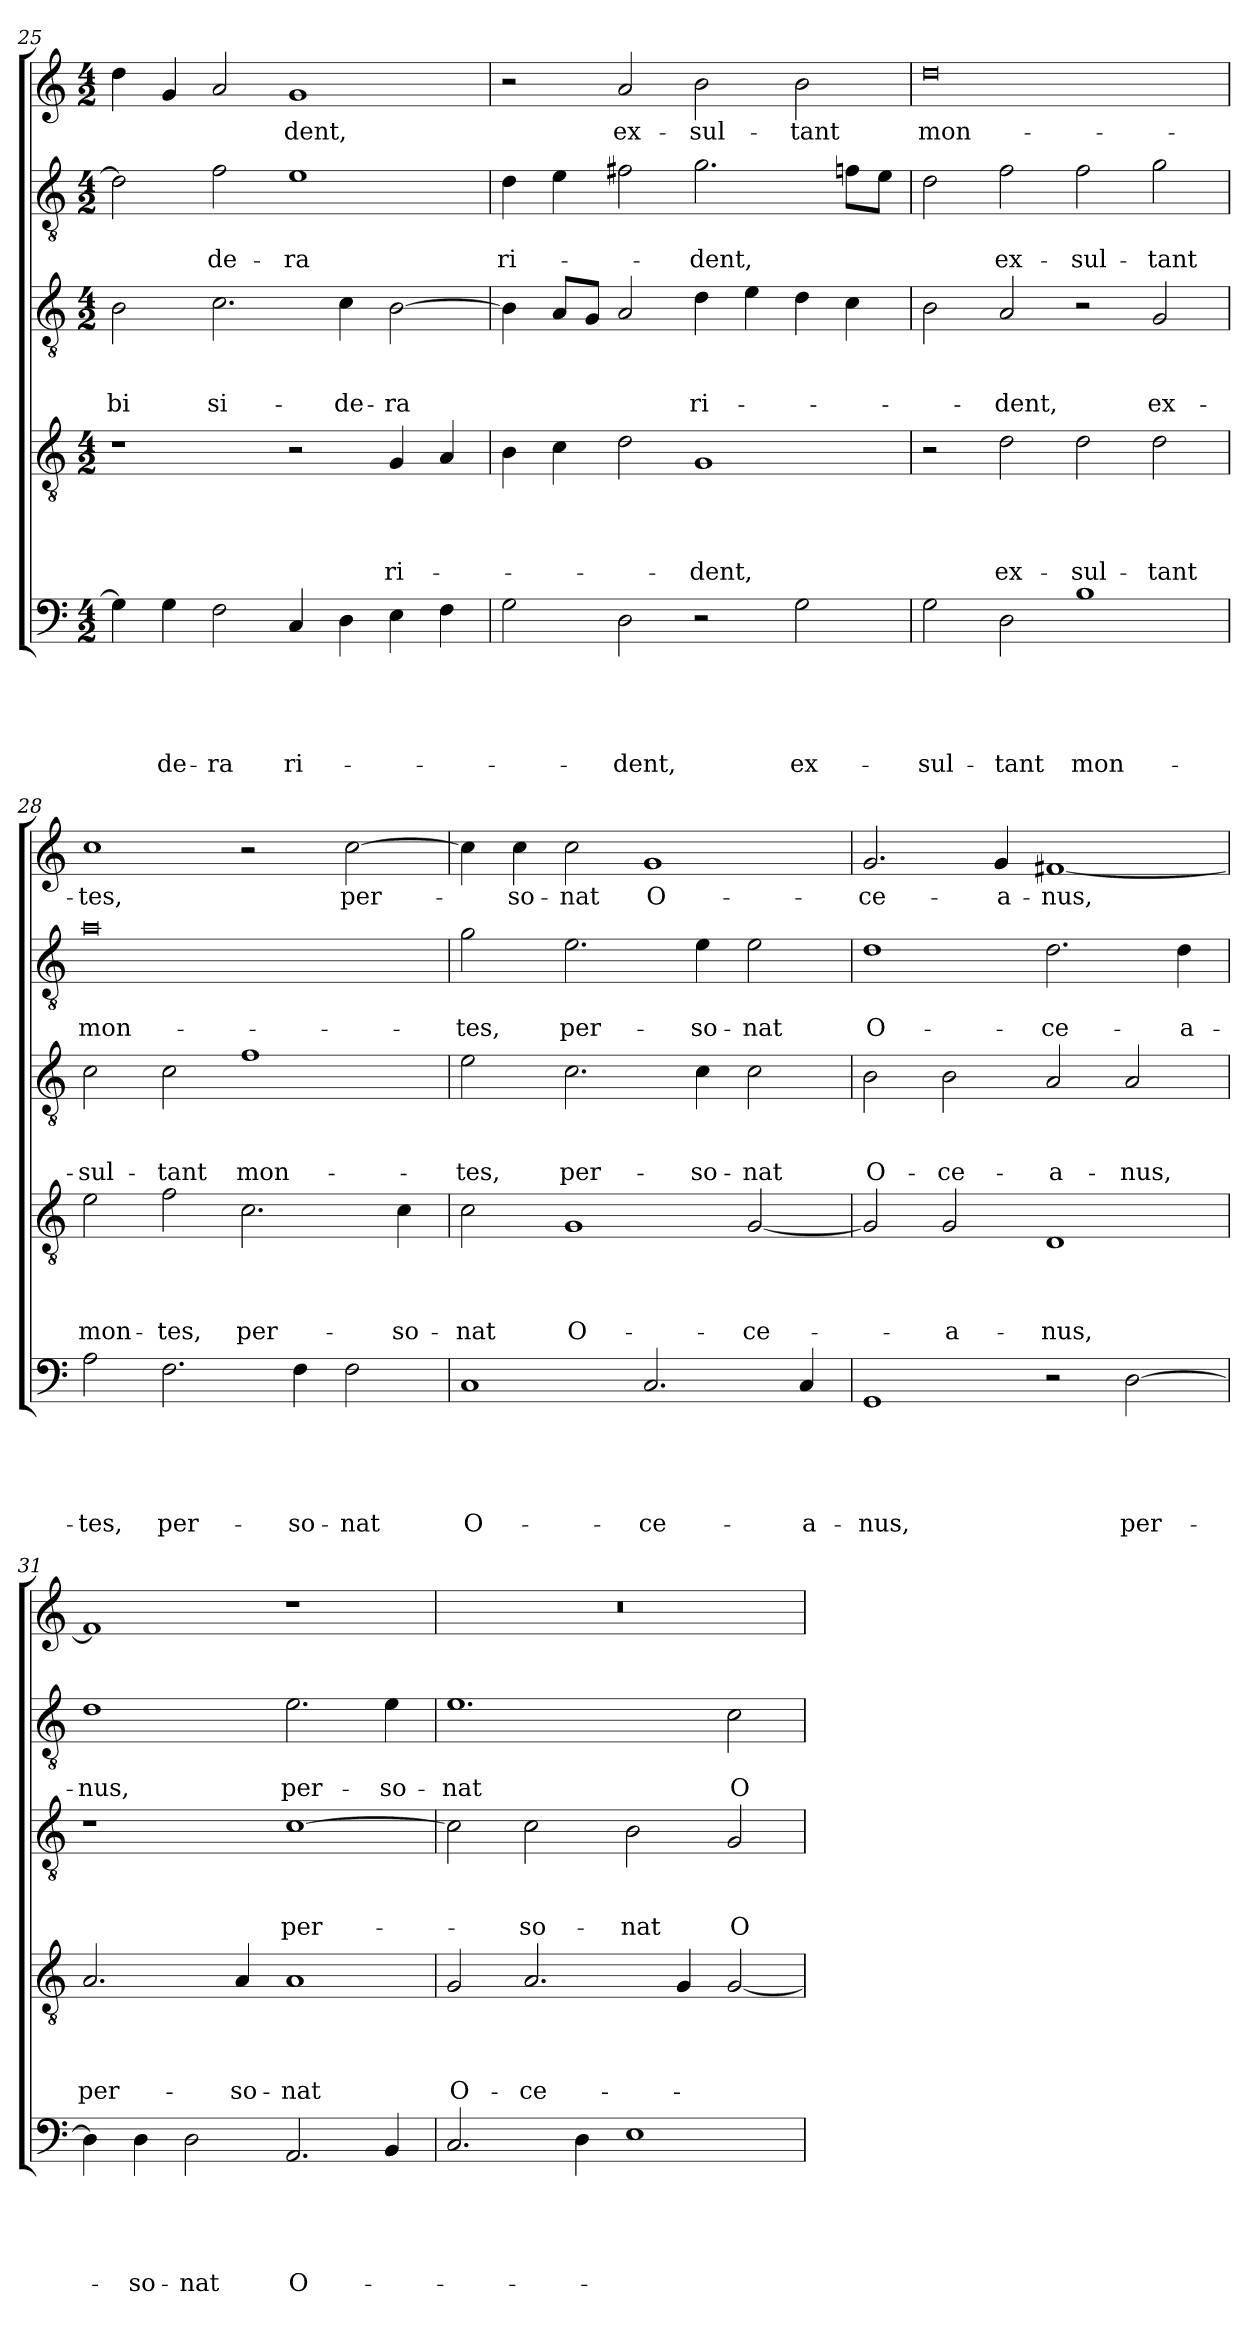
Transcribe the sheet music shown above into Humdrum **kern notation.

**kern	**text	**text	**text	**text	**text	**kern	**text	**text	**text	**text	**kern	**text	**text	**text	**kern	**text	**text	**kern	**text
*part5	*part5	*part5	*part5	*part5	*part5	*part4	*part4	*part4	*part4	*part4	*part3	*part3	*part3	*part3	*part2	*part2	*part2	*part1	*part1
*staff5	*staff5	*staff5	*staff5	*staff5	*staff5	*staff4	*staff4	*staff4	*staff4	*staff4	*staff3	*staff3	*staff3	*staff3	*staff2	*staff2	*staff2	*staff1	*staff1
!!LO:PB:g=z
*clefF4	*	*	*	*	*	*clefGv2	*	*	*	*	*clefGv2	*	*	*	*clefGv2	*	*	*clefG2	*
*k[]	*	*	*	*	*	*k[]	*	*	*	*	*k[]	*	*	*	*k[]	*	*	*k[]	*
*C:	*	*	*	*	*	*C:	*	*	*	*	*C:	*	*	*	*C:	*	*	*C:	*
*M4/2	*	*	*	*	*	*M4/2	*	*	*	*	*M4/2	*	*	*	*M4/2	*	*	*M4/2	*
=25	=25	=25	=25	=25	=25	=25	=25	=25	=25	=25	=25	=25	=25	=25	=25	=25	=25	=25	=25
!	!	!	!	!	!	!	!	!	!	!	!	!	!	!LO:LY:b	!	!	!	!	!
4G\]	.	.	.	.	.	1r	.	.	.	.	2B\	.	.	-bi	2d\]	.	.	4dd\	.
!	!	!	!	!	!LO:LY:b	!	!	!	!	!	!	!	!	!	!	!	!	!	!
4G\	.	.	.	.	-de-	.	.	.	.	.	.	.	.	.	.	.	.	4g/	.
!	!	!	!	!	!LO:LY:b	!	!	!	!	!	!	!	!	!LO:LY:b	!	!	!LO:LY:b	!	!
2F\	.	.	.	.	-ra	.	.	.	.	.	2.c\	.	.	si-	2f\	.	-de-	2a/	.
!	!	!	!	!	!LO:LY:b	!	!	!	!	!	!	!	!	!	!	!	!LO:LY:b	!	!LO:LY:b
4C/	.	.	.	.	ri-	2r	.	.	.	.	.	.	.	.	1e	.	-ra	1g	-dent,
!	!	!	!	!	!	!	!	!	!	!	!	!	!	!LO:LY:b	!	!	!	!	!
4D\	.	.	.	.	.	.	.	.	.	.	4c\	.	.	-de-	.	.	.	.	.
!	!	!	!	!	!	!	!	!	!	!LO:LY:b	!	!	!	!LO:LY:b	!	!	!	!	!
4E\	.	.	.	.	.	4G/	.	.	.	ri-	[2B\	.	.	-ra	.	.	.	.	.
4F\	.	.	.	.	.	4A/	.	.	.	.	.	.	.	.	.	.	.	.	.
=26	=26	=26	=26	=26	=26	=26	=26	=26	=26	=26	=26	=26	=26	=26	=26	=26	=26	=26	=26
!	!	!	!	!	!	!	!	!	!	!	!	!	!	!	!	!	!LO:LY:b	!	!
2G\	.	.	.	.	.	4B\	.	.	.	.	4B\]	.	.	.	4d\	.	ri-	2r	.
.	.	.	.	.	.	4c\	.	.	.	.	8A/L	.	.	.	4e\	.	.	.	.
.	.	.	.	.	.	.	.	.	.	.	8G/J	.	.	.	.	.	.	.	.
!	!	!	!	!	!LO:LY:b	!	!	!	!	!	!	!	!	!	!	!	!	!	!LO:LY:b
2D\	.	.	.	.	-dent,	2d\	.	.	.	.	2A/	.	.	.	2f#X\	.	.	2a/	ex-
!	!	!	!	!	!	!	!	!	!	!LO:LY:b	!	!	!	!LO:LY:b	!	!	!LO:LY:b	!	!LO:LY:b
2r	.	.	.	.	.	1G	.	.	.	-dent,	4d\	.	.	ri-	2.g\	.	-dent,	2b\	-sul-
.	.	.	.	.	.	.	.	.	.	.	4e\	.	.	.	.	.	.	.	.
!	!	!	!	!	!LO:LY:b	!	!	!	!	!	!	!	!	!	!	!	!	!	!LO:LY:b
2G\	.	.	.	.	ex-	.	.	.	.	.	4d\	.	.	.	.	.	.	2b\	-tant
.	.	.	.	.	.	.	.	.	.	.	4c\	.	.	.	8fn\L	.	.	.	.
.	.	.	.	.	.	.	.	.	.	.	.	.	.	.	8e\J	.	.	.	.
=27	=27	=27	=27	=27	=27	=27	=27	=27	=27	=27	=27	=27	=27	=27	=27	=27	=27	=27	=27
!	!	!	!	!	!LO:LY:b	!	!	!	!	!	!	!	!	!	!	!	!	!	!LO:LY:b
2G\	.	.	.	.	-sul-	2r	.	.	.	.	2B\	.	.	.	2d\	.	.	0dd	mon-
!	!	!	!	!	!LO:LY:b	!	!	!	!	!LO:LY:b	!	!	!	!LO:LY:b	!	!	!LO:LY:b	!	!
2D\	.	.	.	.	-tant	2d\	.	.	.	ex-	2A/	.	.	-dent,	2f\	.	ex-	.	.
!	!	!	!	!	!LO:LY:b	!	!	!	!	!LO:LY:b	!	!	!	!	!	!	!LO:LY:b	!	!
1B	.	.	.	.	mon-	2d\	.	.	.	-sul-	2r	.	.	.	2f\	.	-sul-	.	.
!	!	!	!	!	!	!	!	!	!	!LO:LY:b	!	!	!	!LO:LY:b	!	!	!LO:LY:b	!	!
.	.	.	.	.	.	2d\	.	.	.	-tant	2G/	.	.	ex-	2g\	.	-tant	.	.
=28	=28	=28	=28	=28	=28	=28	=28	=28	=28	=28	=28	=28	=28	=28	=28	=28	=28	=28	=28
!	!	!	!	!	!LO:LY:b	!	!	!	!	!LO:LY:b	!	!	!	!LO:LY:b	!	!	!LO:LY:b	!	!LO:LY:b
2A\	.	.	.	.	-tes,	2e\	.	.	.	mon-	2c\	.	.	-sul-	0a	.	mon-	1cc	-tes,
!	!	!	!	!	!LO:LY:b	!	!	!	!	!LO:LY:b	!	!	!	!LO:LY:b	!	!	!	!	!
2.F\	.	.	.	.	per-	2f\	.	.	.	-tes,	2c\	.	.	-tant	.	.	.	.	.
!	!	!	!	!	!	!	!	!	!	!LO:LY:b	!	!	!	!LO:LY:b	!	!	!	!	!
.	.	.	.	.	.	2.c\	.	.	.	per-	1f	.	.	mon-	.	.	.	2r	.
!	!	!	!	!	!LO:LY:b	!	!	!	!	!	!	!	!	!	!	!	!	!	!
4F\	.	.	.	.	-so-	.	.	.	.	.	.	.	.	.	.	.	.	.	.
!	!	!	!	!	!LO:LY:b	!	!	!	!	!	!	!	!	!	!	!	!	!	!LO:LY:b
2F\	.	.	.	.	-nat	.	.	.	.	.	.	.	.	.	.	.	.	[2cc\	per-
!	!	!	!	!	!	!	!	!	!	!LO:LY:b	!	!	!	!	!	!	!	!	!
.	.	.	.	.	.	4c\	.	.	.	-so-	.	.	.	.	.	.	.	.	.
=29	=29	=29	=29	=29	=29	=29	=29	=29	=29	=29	=29	=29	=29	=29	=29	=29	=29	=29	=29
!	!	!	!	!	!LO:LY:b	!	!	!	!	!LO:LY:b	!	!	!	!LO:LY:b	!	!	!LO:LY:b	!	!
1C	.	.	.	.	O-	2c\	.	.	.	-nat	2e\	.	.	-tes,	2g\	.	-tes,	4cc\]	.
!	!	!	!	!	!	!	!	!	!	!	!	!	!	!	!	!	!	!	!LO:LY:b
.	.	.	.	.	.	.	.	.	.	.	.	.	.	.	.	.	.	4cc\	-so-
!	!	!	!	!	!	!	!	!	!	!LO:LY:b	!	!	!	!LO:LY:b	!	!	!LO:LY:b	!	!LO:LY:b
.	.	.	.	.	.	1G	.	.	.	O-	2.c\	.	.	per-	2.e\	.	per-	2cc\	-nat
!	!	!	!	!	!LO:LY:b	!	!	!	!	!	!	!	!	!	!	!	!	!	!LO:LY:b
2.C/	.	.	.	.	-ce-	.	.	.	.	.	.	.	.	.	.	.	.	1g	O-
!	!	!	!	!	!	!	!	!	!	!	!	!	!	!LO:LY:b	!	!	!LO:LY:b	!	!
.	.	.	.	.	.	.	.	.	.	.	4c\	.	.	-so-	4e\	.	-so-	.	.
!	!	!	!	!	!	!	!	!	!	!LO:LY:b	!	!	!	!LO:LY:b	!	!	!LO:LY:b	!	!
.	.	.	.	.	.	[2G/	.	.	.	-ce-	2c\	.	.	-nat	2e\	.	-nat	.	.
!	!	!	!	!	!LO:LY:b	!	!	!	!	!	!	!	!	!	!	!	!	!	!
4C/	.	.	.	.	-a-	.	.	.	.	.	.	.	.	.	.	.	.	.	.
=30	=30	=30	=30	=30	=30	=30	=30	=30	=30	=30	=30	=30	=30	=30	=30	=30	=30	=30	=30
!	!	!	!	!	!LO:LY:b	!	!	!	!	!	!	!	!	!LO:LY:b	!	!	!LO:LY:b	!	!LO:LY:b
1GG	.	.	.	.	-nus,	2G/]	.	.	.	.	2B\	.	.	O-	1d	.	O-	2.g/	-ce-
!	!	!	!	!	!	!	!	!	!	!LO:LY:b	!	!	!	!LO:LY:b	!	!	!	!	!
.	.	.	.	.	.	2G/	.	.	.	-a-	2B\	.	.	-ce-	.	.	.	.	.
!	!	!	!	!	!	!	!	!	!	!	!	!	!	!	!	!	!	!	!LO:LY:b
.	.	.	.	.	.	.	.	.	.	.	.	.	.	.	.	.	.	4g/	-a-
!	!	!	!	!	!	!	!	!	!	!LO:LY:b	!	!	!	!LO:LY:b	!	!	!LO:LY:b	!	!LO:LY:b
2r	.	.	.	.	.	1D	.	.	.	-nus,	2A/	.	.	-a-	2.d\	.	-ce-	[1f#X	-nus,
!	!	!	!	!	!LO:LY:b	!	!	!	!	!	!	!	!	!LO:LY:b	!	!	!	!	!
[2D\	.	.	.	.	per-	.	.	.	.	.	2A/	.	.	-nus,	.	.	.	.	.
!	!	!	!	!	!	!	!	!	!	!	!	!	!	!	!	!	!LO:LY:b	!	!
.	.	.	.	.	.	.	.	.	.	.	.	.	.	.	4d\	.	-a-	.	.
!!LO:LB:g=z
=31	=31	=31	=31	=31	=31	=31	=31	=31	=31	=31	=31	=31	=31	=31	=31	=31	=31	=31	=31
!	!	!	!	!	!	!	!	!	!	!LO:LY:b	!	!	!	!	!	!	!LO:LY:b	!	!
4D\]	.	.	.	.	.	2.A/	.	.	.	per-	1r	.	.	.	1d	.	-nus,	1f#]	.
!	!	!	!	!	!LO:LY:b	!	!	!	!	!	!	!	!	!	!	!	!	!	!
4D\	.	.	.	.	-so-	.	.	.	.	.	.	.	.	.	.	.	.	.	.
!	!	!	!	!	!LO:LY:b	!	!	!	!	!	!	!	!	!	!	!	!	!	!
2D\	.	.	.	.	-nat	.	.	.	.	.	.	.	.	.	.	.	.	.	.
!	!	!	!	!	!	!	!	!	!	!LO:LY:b	!	!	!	!	!	!	!	!	!
.	.	.	.	.	.	4A/	.	.	.	-so-	.	.	.	.	.	.	.	.	.
!	!	!	!	!	!LO:LY:b	!	!	!	!	!LO:LY:b	!	!	!	!LO:LY:b	!	!	!LO:LY:b	!	!
2.AA/	.	.	.	.	O-	1A	.	.	.	-nat	[1c	.	.	per-	2.e\	.	per-	1r	.
!	!	!	!	!	!	!	!	!	!	!	!	!	!	!	!	!	!LO:LY:b	!	!
4BB/	.	.	.	.	.	.	.	.	.	.	.	.	.	.	4e\	.	-so-	.	.
=32	=32	=32	=32	=32	=32	=32	=32	=32	=32	=32	=32	=32	=32	=32	=32	=32	=32	=32	=32
!	!	!	!	!	!	!	!	!	!	!LO:LY:b	!	!	!	!	!	!	!LO:LY:b	!	!
2.C/	.	.	.	.	.	2G/	.	.	.	O-	2c\]	.	.	.	1.e	.	-nat	0r	.
!	!	!	!	!	!	!	!	!	!	!LO:LY:b	!	!	!	!LO:LY:b	!	!	!	!	!
.	.	.	.	.	.	2.A/	.	.	.	-ce-	2c\	.	.	-so-	.	.	.	.	.
4D\	.	.	.	.	.	.	.	.	.	.	.	.	.	.	.	.	.	.	.
!	!	!	!	!	!	!	!	!	!	!	!	!	!	!LO:LY:b	!	!	!	!	!
1E	.	.	.	.	.	.	.	.	.	.	2B\	.	.	-nat	.	.	.	.	.
.	.	.	.	.	.	4G/	.	.	.	.	.	.	.	.	.	.	.	.	.
!	!	!	!	!	!	!	!	!	!	!	!	!	!	!LO:LY:b	!	!	!LO:LY:b	!	!
.	.	.	.	.	.	[2G/	.	.	.	.	2G/	.	.	O-	2c\	.	O-	.	.
=	=	=	=	=	=	=	=	=	=	=	=	=	=	=	=	=	=	=	=
*-	*-	*-	*-	*-	*-	*-	*-	*-	*-	*-	*-	*-	*-	*-	*-	*-	*-	*-	*-
